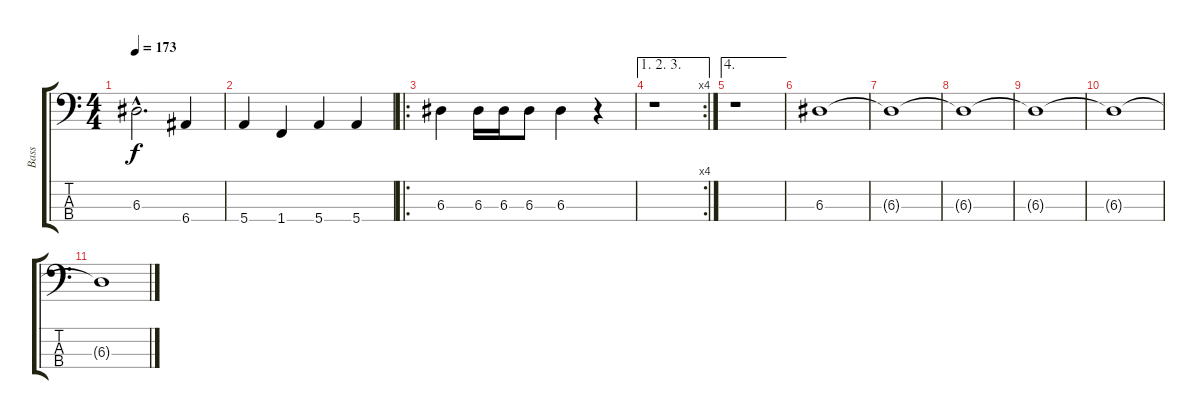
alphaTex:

\track ("Bass" "Bass") {instrument electricbasspick}
\staff {score tabs}
\tuning (G2 D2 A1 E1) {hide}
\ts (4 4)
\tempo 173
\clef f4
\ks c
6.3{hac}.2{d dy f} 6.4.4 |
5.4.4 1.4.4 5.4.4 5.4.4 |
\ro
6.3.4 6.3.16 6.3.16 6.3.8 6.3.4 r.4 |
\ae (1 2 3)
\rc 4
r.1 |
\ae 4
r.1 |
6.3.1 |
6.3{t}.1 |
6.3{t}.1 |
6.3{t}.1 |
6.3{t}.1 |
6.3{t}.1
